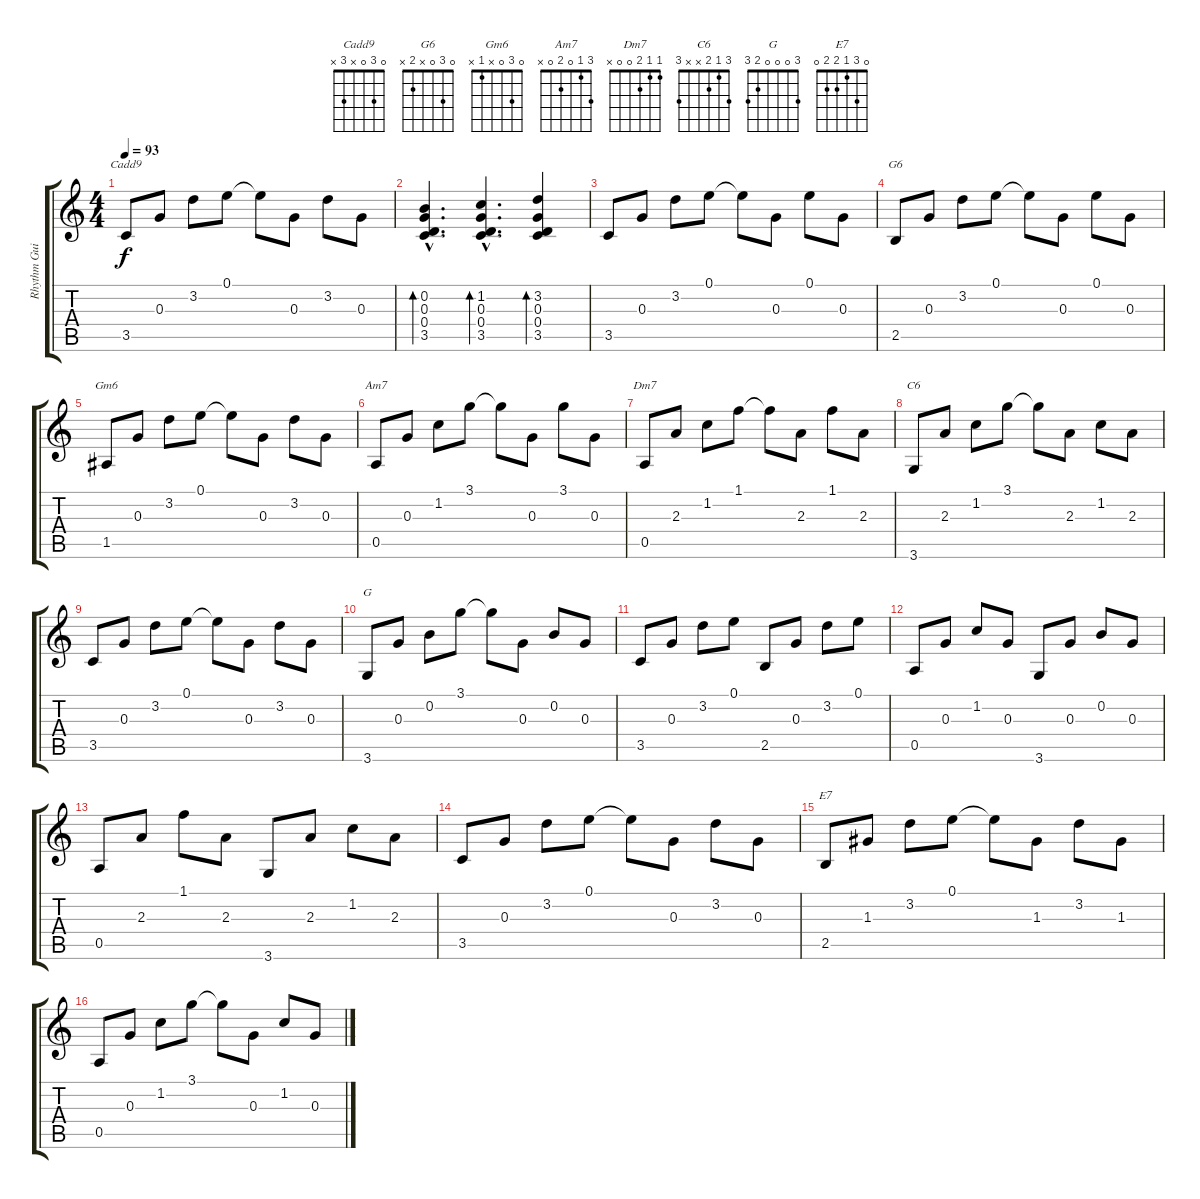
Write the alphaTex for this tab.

\track ("Rhythm Guitar" "Rhythm Gui") {instrument acousticguitarsteel}
\staff {score tabs}
\tuning (E4 B3 G3 D3 A2 E2) {hide}
\chord ("Cadd9" 0 3 0 x 3 x)
\chord ("G6" 0 3 0 x 2 x)
\chord ("Gm6" 0 3 0 x 1 x)
\chord ("Am7" 3 1 0 2 0 x)
\chord ("Dm7" 1 1 2 0 0 x)
\chord ("C6" 3 1 2 x x 3)
\chord ("G" 3 0 0 0 2 3)
\chord ("E7" 0 3 1 2 2 0)
\ts (4 4)
\tempo 93
\clef g2
\ks c
3.5.8{ch "Cadd9" dy f} 0.3.8 3.2.8 0.1.8 0.1{t}.8 0.3.8 3.2.8 0.3.8 |
(0.2{hac} 0.3{hac} 0.4{hac} 3.5{hac}).4{d bd 240} (1.2{hac} 0.3{hac} 0.4{hac} 3.5{hac}).4{d bd 240} (3.2 0.3 0.4 3.5).4{bd 240} |
3.5.8 0.3.8 3.2.8 0.1.8 0.1{t}.8 0.3.8 0.1.8 0.3.8 |
2.5.8{ch "G6"} 0.3.8 3.2.8 0.1.8 0.1{t}.8 0.3.8 0.1.8 0.3.8 |
1.5.8{ch "Gm6"} 0.3.8 3.2.8 0.1.8 0.1{t}.8 0.3.8 3.2.8 0.3.8 |
0.5.8{ch "Am7"} 0.3.8 1.2.8 3.1.8 3.1{t}.8 0.3.8 3.1.8 0.3.8 |
0.5.8{ch "Dm7"} 2.3.8 1.2.8 1.1.8 1.1{t}.8 2.3.8 1.1.8 2.3.8 |
3.6.8{ch "C6"} 2.3.8 1.2.8 3.1.8 3.1{t}.8 2.3.8 1.2.8 2.3.8 |
3.5.8 0.3.8 3.2.8 0.1.8 0.1{t}.8 0.3.8 3.2.8 0.3.8 |
3.6.8{ch "G"} 0.3.8 0.2.8 3.1.8 3.1{t}.8 0.3.8 0.2.8 0.3.8 |
3.5.8 0.3.8 3.2.8 0.1.8 2.5.8 0.3.8 3.2.8 0.1.8 |
0.5.8 0.3.8 1.2.8 0.3.8 3.6.8 0.3.8 0.2.8 0.3.8 |
0.5.8 2.3.8 1.1.8 2.3.8 3.6.8 2.3.8 1.2.8 2.3.8 |
3.5.8 0.3.8 3.2.8 0.1.8 0.1{t}.8 0.3.8 3.2.8 0.3.8 |
2.5.8{ch "E7"} 1.3.8 3.2.8 0.1.8 0.1{t}.8 1.3.8 3.2.8 1.3.8 |
0.5.8 0.3.8 1.2.8 3.1.8 3.1{t}.8 0.3.8 1.2.8 0.3.8
